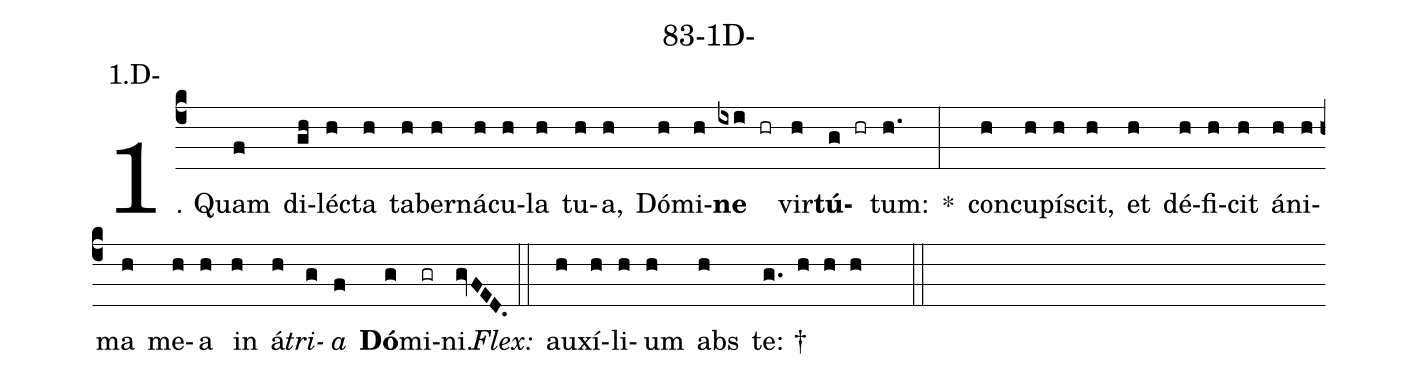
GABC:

name: 83-1D-;
annotation: 1.D-;
%%
(c4)1. Quam(f) di(gh)léc(h)ta(h) ta(h)ber(h)ná(h)cu(h)la(h) tu(h)a,(h) Dó(h)mi(h)<b>ne</b>(ixi hr) vir(h)<b>tú</b>(g hr)tum:(h.) *(:) con(h)cu(h)pí(h)scit,(h) et(h) dé(h)fi(h)cit(h) á(h)ni(h)ma(h) me(h)a(h) in(h) á(h)<i>tri</i>(g)<i>a</i>(f) <b>Dó</b>(g)mi(gr)ni.(gvFED.) (::)
<i>Flex:</i>()  au(h)xí(h)li(h)um(h) abs(h) te: †(g. h h h  ::)
